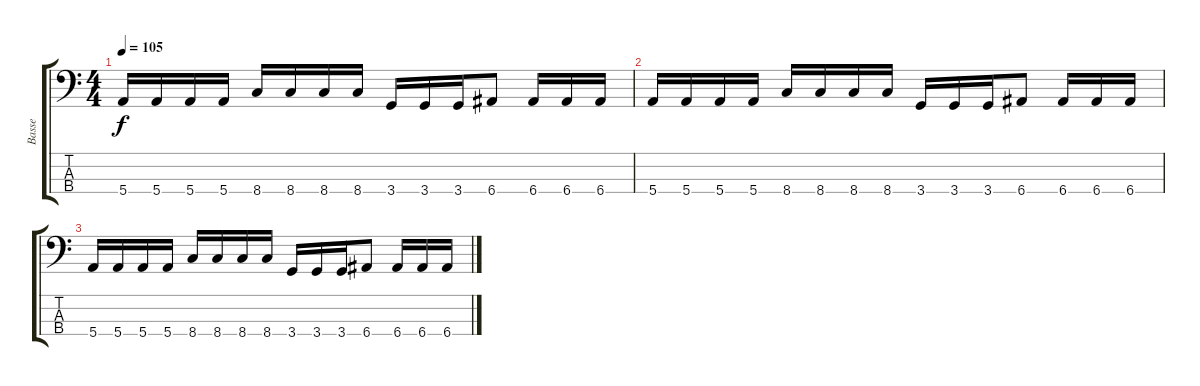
\track ("Basse" "Basse") {instrument electricbasspick}
\staff {score tabs}
\tuning (G2 D2 A1 E1) {hide}
\ts (4 4)
\tempo 105
\clef f4
\ks c
5.4.16{dy f} 5.4.16 5.4.16 5.4.16 8.4.16 8.4.16 8.4.16 8.4.16 3.4.16 3.4.16 3.4.16 6.4.8 6.4.16 6.4.16 6.4.16 |
5.4.16 5.4.16 5.4.16 5.4.16 8.4.16 8.4.16 8.4.16 8.4.16 3.4.16 3.4.16 3.4.16 6.4.8 6.4.16 6.4.16 6.4.16 |
5.4.16 5.4.16 5.4.16 5.4.16 8.4.16 8.4.16 8.4.16 8.4.16 3.4.16 3.4.16 3.4.16 6.4.8 6.4.16 6.4.16 6.4.16
